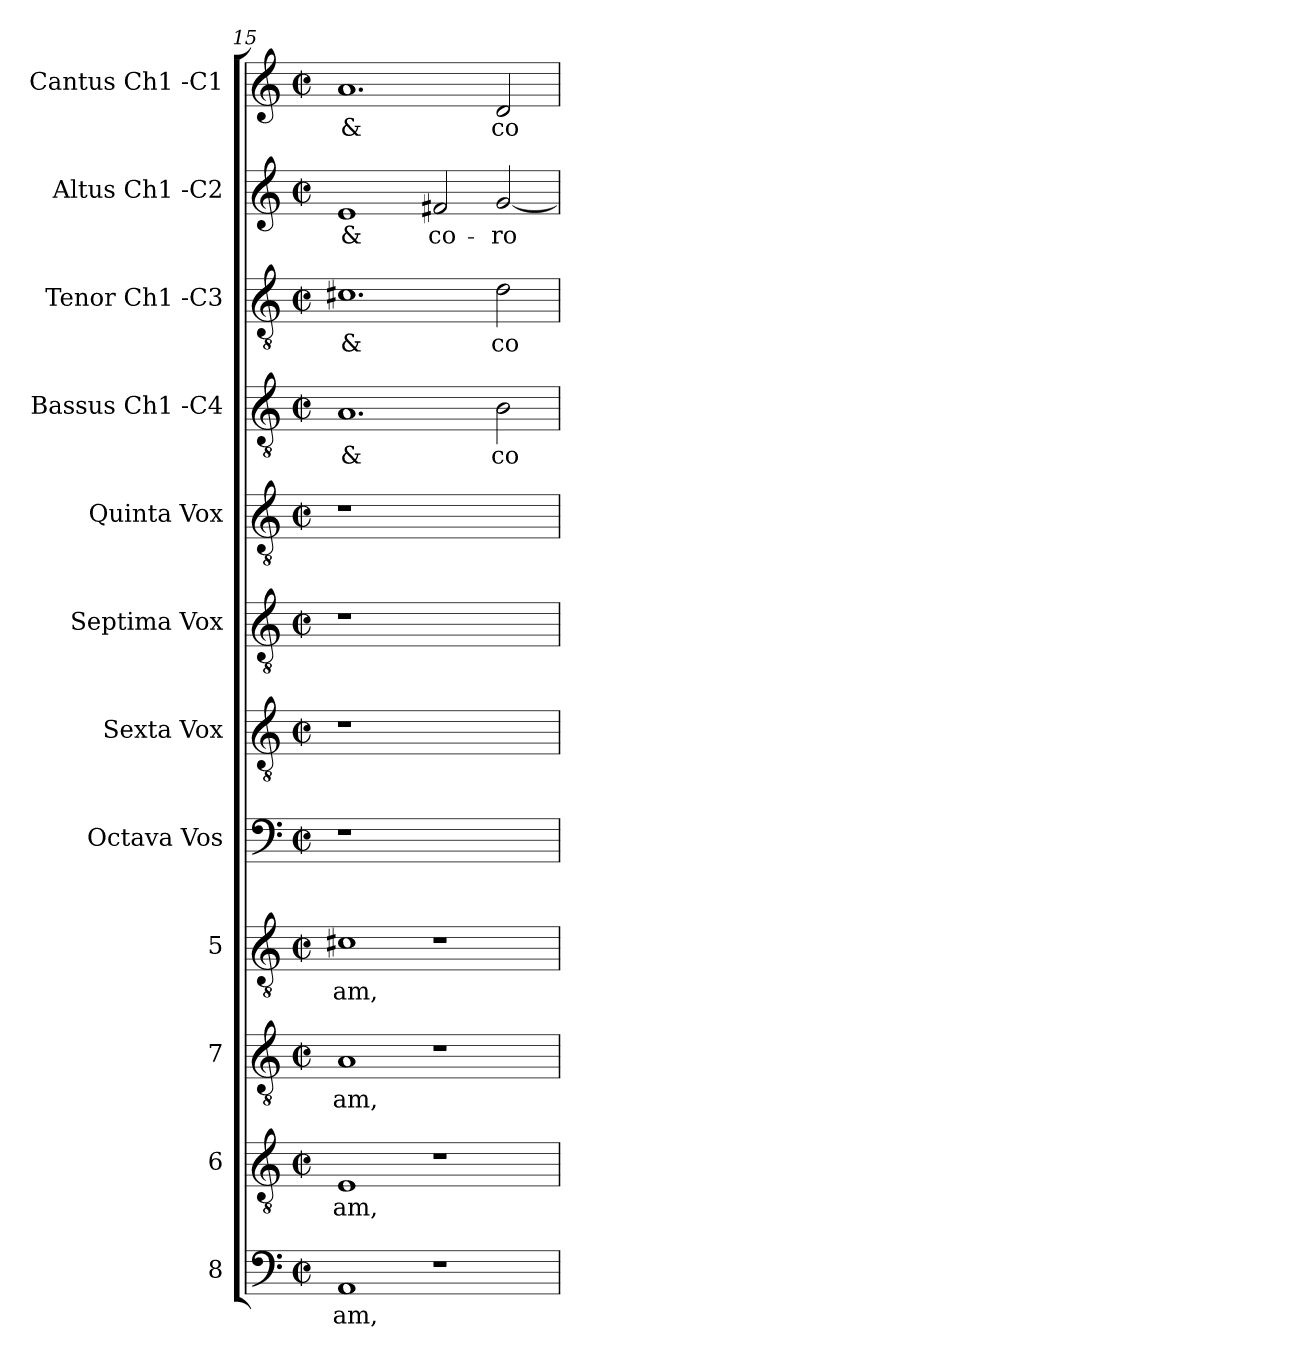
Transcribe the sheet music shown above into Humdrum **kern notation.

**kern	**text	**kern	**text	**kern	**text	**kern	**text	**kern	**kern	**kern	**kern	**kern	**text	**kern	**text	**kern	**text	**kern	**text
*part12	*part12	*part11	*part11	*part10	*part10	*part9	*part9	*part8	*part7	*part6	*part5	*part4	*part4	*part3	*part3	*part2	*part2	*part1	*part1
*staff12	*staff12	*staff11	*staff11	*staff10	*staff10	*staff9	*staff9	*staff8	*staff7	*staff6	*staff5	*staff4	*staff4	*staff3	*staff3	*staff2	*staff2	*staff1	*staff1
*I"8	*	*I"6	*	*I"7	*	*I"5	*	*I"Octava  Vos	*I"Sexta  Vox	*I"Septima  Vox	*I"Quinta  Vox	*I"Bassus  Ch1 -C4	*	*I"Tenor  Ch1 -C3	*	*I"Altus  Ch1 -C2	*	*I"Cantus  Ch1 -C1	*
*	*	*	*	*	*	*	*	*	*	*	*	*I'B	*	*I'T	*	*I'A	*	*I'C	*
*clefF4	*	*clefGv2	*	*clefGv2	*	*clefGv2	*	*clefF4	*clefGv2	*clefGv2	*clefGv2	*clefGv2	*	*clefGv2	*	*clefG2	*	*clefG2	*
*k[]	*	*k[]	*	*k[]	*	*k[]	*	*k[]	*k[]	*k[]	*k[]	*k[]	*	*k[]	*	*k[]	*	*k[]	*
*C:	*	*C:	*	*C:	*	*C:	*	*C:	*C:	*C:	*C:	*C:	*	*C:	*	*C:	*	*C:	*
*M2/2	*	*M2/2	*	*M2/2	*	*M2/2	*	*M2/2	*M2/2	*M2/2	*M2/2	*M2/2	*	*M2/2	*	*M2/2	*	*M2/2	*
*met(c|)	*	*met(c|)	*	*met(c|)	*	*met(c|)	*	*met(c|)	*met(c|)	*met(c|)	*met(c|)	*met(c|)	*	*met(c|)	*	*met(c|)	*	*met(c|)	*
=15	=15	=15	=15	=15	=15	=15	=15	=15	=15	=15	=15	=15	=15	=15	=15	=15	=15	=15	=15
!	!LO:LY:b:cj	!	!LO:LY:b:cj	!	!LO:LY:b:cj	!	!LO:LY:b:cj	!	!	!	!	!	!LO:LY:b:cj	!	!LO:LY:b:cj	!	!LO:LY:b:cj	!	!LO:LY:b:cj
1AA	-am,	1E	-am,	1A	-am,	1c#X	-am,	1r	1r	1r	1r	1.A	&	1.c#X	&	1e	&	1.a	&
!	!	!	!	!	!	!	!	!	!	!	!	!	!	!	!	!	!LO:LY:b:cj	!	!
1r	.	1r	.	1r	.	1r	.	1ryy	1ryy	1ryy	1ryy	.	.	.	.	2f#X/	co-	.	.
!	!	!	!	!	!	!	!	!	!	!	!	!	!LO:LY:b:cj	!	!LO:LY:b:cj	!	!LO:LY:b:cj	!	!LO:LY:b:cj
.	.	.	.	.	.	.	.	.	.	.	.	2B\	co-	2d\	co-	[<2g/	-ro-	2d/	co-
=	=	=	=	=	=	=	=	=	=	=	=	=	=	=	=	=	=	=	=
*-	*-	*-	*-	*-	*-	*-	*-	*-	*-	*-	*-	*-	*-	*-	*-	*-	*-	*-	*-
